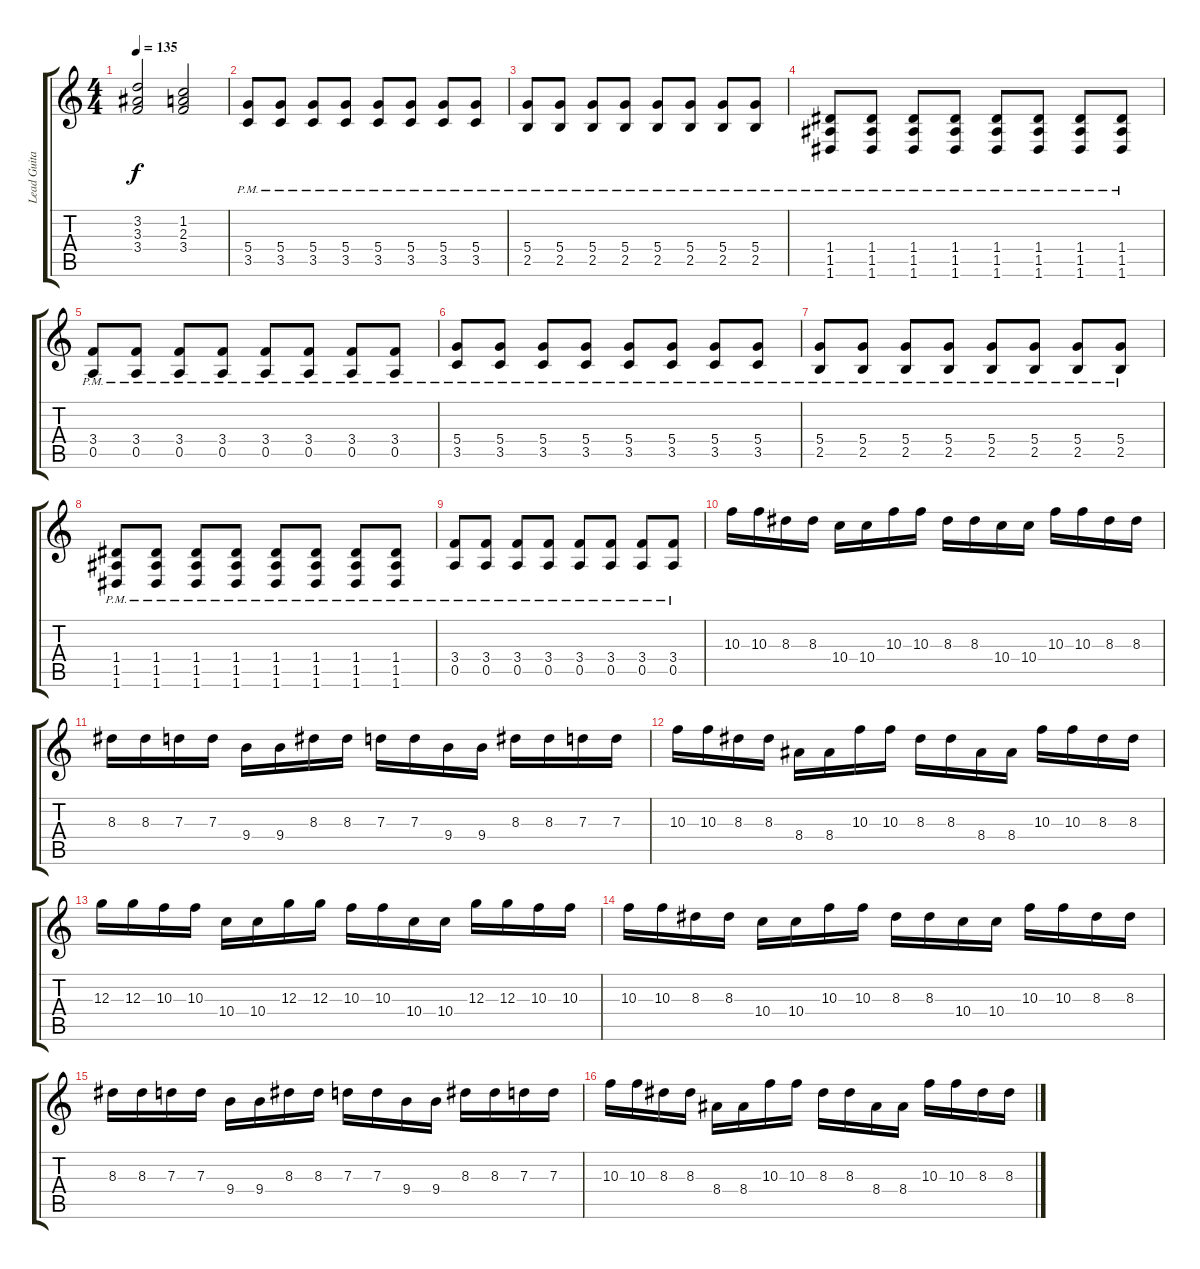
\track ("Lead Guitar 1" "Lead Guita") {instrument distortionguitar}
\staff {score tabs}
\tuning (E4 B3 G3 D3 A2 D2) {hide}
\ts (4 4)
\tempo 135
\clef g2
\ks c
(3.2 3.3 3.4).2{dy f} (1.2 2.3 3.4).2 |
(5.4{pm} 3.5{pm}).8 (5.4{pm} 3.5{pm}).8 (5.4{pm} 3.5{pm}).8 (5.4{pm} 3.5{pm}).8 (5.4{pm} 3.5{pm}).8 (5.4{pm} 3.5{pm}).8 (5.4{pm} 3.5{pm}).8 (5.4{pm} 3.5{pm}).8 |
(5.4{pm} 2.5{pm}).8 (5.4{pm} 2.5{pm}).8 (5.4{pm} 2.5{pm}).8 (5.4{pm} 2.5{pm}).8 (5.4{pm} 2.5{pm}).8 (5.4{pm} 2.5{pm}).8 (5.4{pm} 2.5{pm}).8 (5.4{pm} 2.5{pm}).8 |
(1.4{pm} 1.5{pm} 1.6{pm}).8 (1.4{pm} 1.5{pm} 1.6{pm}).8 (1.4{pm} 1.5{pm} 1.6{pm}).8 (1.4{pm} 1.5{pm} 1.6{pm}).8 (1.4{pm} 1.5{pm} 1.6{pm}).8 (1.4{pm} 1.5{pm} 1.6{pm}).8 (1.4{pm} 1.5{pm} 1.6{pm}).8 (1.4{pm} 1.5{pm} 1.6{pm}).8 |
(3.4{pm} 0.5{pm}).8 (3.4{pm} 0.5{pm}).8 (3.4{pm} 0.5{pm}).8 (3.4{pm} 0.5{pm}).8 (3.4{pm} 0.5{pm}).8 (3.4{pm} 0.5{pm}).8 (3.4{pm} 0.5{pm}).8 (3.4{pm} 0.5{pm}).8 |
(5.4{pm} 3.5{pm}).8 (5.4{pm} 3.5{pm}).8 (5.4{pm} 3.5{pm}).8 (5.4{pm} 3.5{pm}).8 (5.4{pm} 3.5{pm}).8 (5.4{pm} 3.5{pm}).8 (5.4{pm} 3.5{pm}).8 (5.4{pm} 3.5{pm}).8 |
(5.4{pm} 2.5{pm}).8 (5.4{pm} 2.5{pm}).8 (5.4{pm} 2.5{pm}).8 (5.4{pm} 2.5{pm}).8 (5.4{pm} 2.5{pm}).8 (5.4{pm} 2.5{pm}).8 (5.4{pm} 2.5{pm}).8 (5.4{pm} 2.5{pm}).8 |
(1.4{pm} 1.5{pm} 1.6{pm}).8 (1.4{pm} 1.5{pm} 1.6{pm}).8 (1.4{pm} 1.5{pm} 1.6{pm}).8 (1.4{pm} 1.5{pm} 1.6{pm}).8 (1.4{pm} 1.5{pm} 1.6{pm}).8 (1.4{pm} 1.5{pm} 1.6{pm}).8 (1.4{pm} 1.5{pm} 1.6{pm}).8 (1.4{pm} 1.5{pm} 1.6{pm}).8 |
(3.4{pm} 0.5{pm}).8 (3.4{pm} 0.5{pm}).8 (3.4{pm} 0.5{pm}).8 (3.4{pm} 0.5{pm}).8 (3.4{pm} 0.5{pm}).8 (3.4{pm} 0.5{pm}).8 (3.4{pm} 0.5{pm}).8 (3.4{pm} 0.5{pm}).8 |
10.3.16 10.3.16 8.3.16 8.3.16 10.4.16 10.4.16 10.3.16 10.3.16 8.3.16 8.3.16 10.4.16 10.4.16 10.3.16 10.3.16 8.3.16 8.3.16 |
8.3.16 8.3.16 7.3.16 7.3.16 9.4.16 9.4.16 8.3.16 8.3.16 7.3.16 7.3.16 9.4.16 9.4.16 8.3.16 8.3.16 7.3.16 7.3.16 |
10.3.16 10.3.16 8.3.16 8.3.16 8.4.16 8.4.16 10.3.16 10.3.16 8.3.16 8.3.16 8.4.16 8.4.16 10.3.16 10.3.16 8.3.16 8.3.16 |
12.3.16 12.3.16 10.3.16 10.3.16 10.4.16 10.4.16 12.3.16 12.3.16 10.3.16 10.3.16 10.4.16 10.4.16 12.3.16 12.3.16 10.3.16 10.3.16 |
10.3.16 10.3.16 8.3.16 8.3.16 10.4.16 10.4.16 10.3.16 10.3.16 8.3.16 8.3.16 10.4.16 10.4.16 10.3.16 10.3.16 8.3.16 8.3.16 |
8.3.16 8.3.16 7.3.16 7.3.16 9.4.16 9.4.16 8.3.16 8.3.16 7.3.16 7.3.16 9.4.16 9.4.16 8.3.16 8.3.16 7.3.16 7.3.16 |
10.3.16 10.3.16 8.3.16 8.3.16 8.4.16 8.4.16 10.3.16 10.3.16 8.3.16 8.3.16 8.4.16 8.4.16 10.3.16 10.3.16 8.3.16 8.3.16
